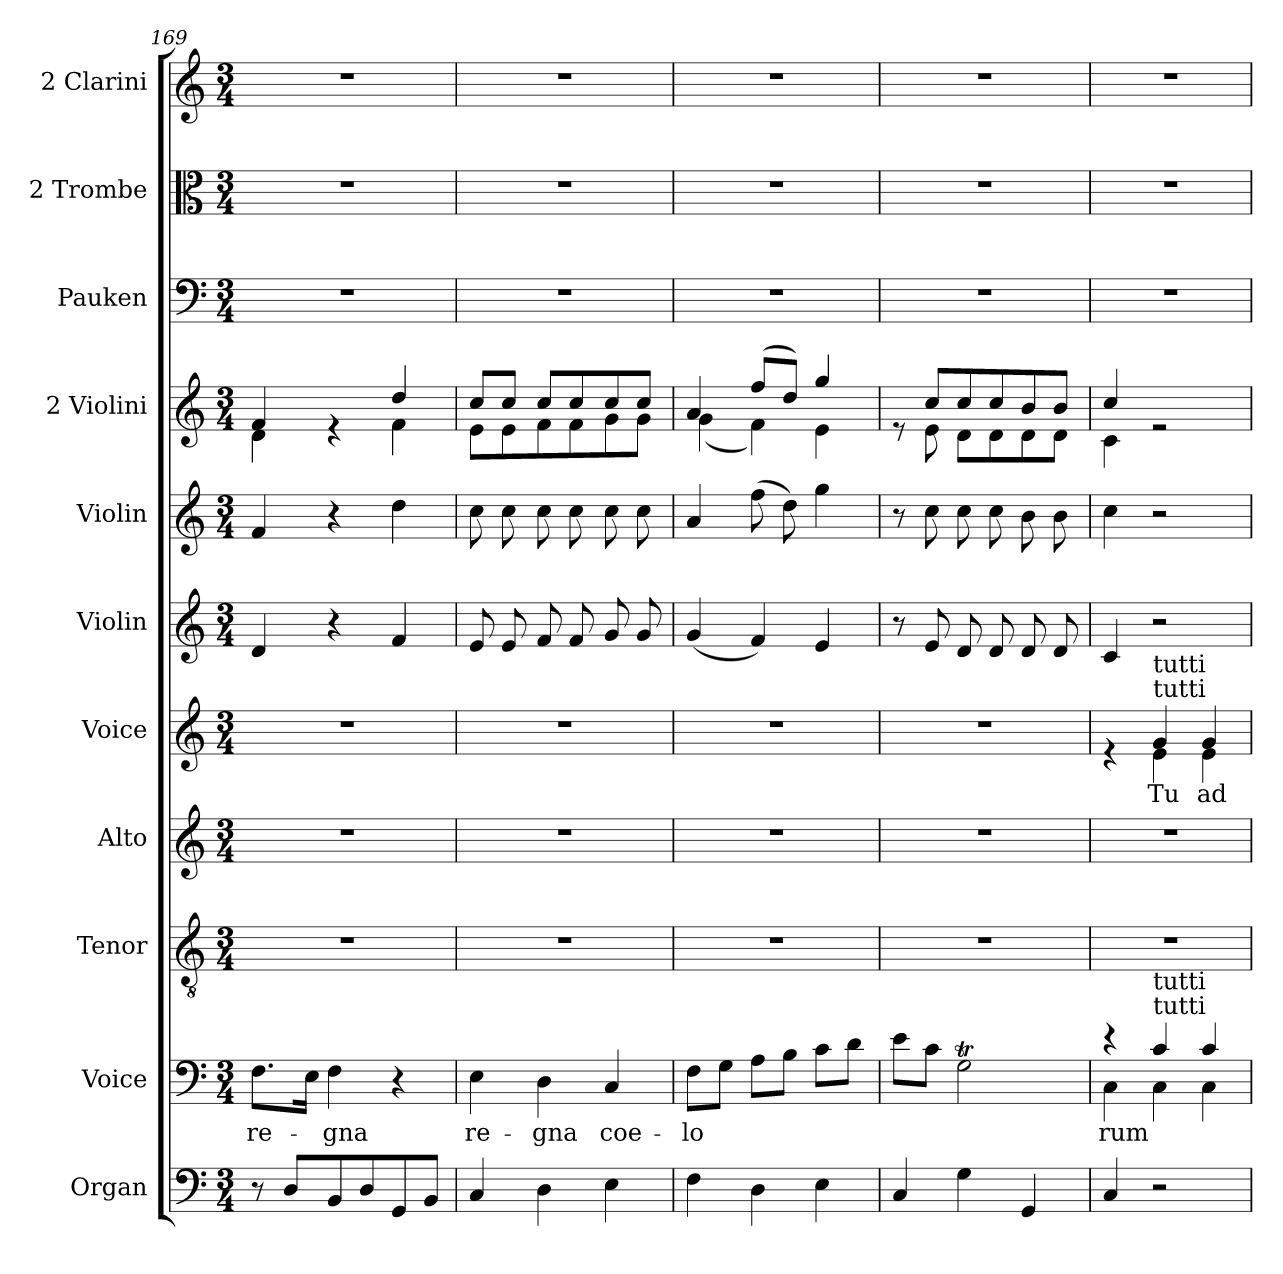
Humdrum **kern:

**kern	**kern	**text	**kern	**kern	**kern	**text	**kern	**kern	**kern	**kern	**kern	**kern
*part11	*part10	*part10	*part9	*part8	*part7	*part7	*part6	*part5	*part4	*part3	*part2	*part1
*staff11	*staff10	*staff10	*staff9	*staff8	*staff7	*staff7	*staff6	*staff5	*staff4	*staff3	*staff2	*staff1
*I"Organ	*I"Voice	*	*I"Tenor	*I"Alto	*I"Voice	*	*I"Violin	*I"Violin	*I"2 Violini	*I"Pauken	*I"2 Trombe	*I"2 Clarini
*	*	*	*	*	*	*	*I'Vln.	*I'Vln	*I'V	*I'P	*I'T	*I'C
*clefF4	*clefF4	*	*clefGv2	*clefG2	*clefG2	*	*clefG2	*clefG2	*clefG2	*clefF4	*clefC3	*clefG2
*k[]	*k[]	*	*k[]	*k[]	*k[]	*	*k[]	*k[]	*k[]	*k[]	*k[]	*k[]
*M3/4	*M3/4	*	*M3/4	*M3/4	*M3/4	*	*M3/4	*M3/4	*M3/4	*M3/4	*M3/4	*M3/4
=169	=169	=169	=169	=169	=169	=169	=169	=169	=169	=169	=169	=169
!	!	!LO:LY:b	!	!	!	!	!	!	!	!	!	!
*	*	*	*	*	*	*	*	*	*^	*	*	*
8r	8.F\L	re-	2.r	2.r	2.r	.	4d/	4f/	4f/	4d\	2.r	2.r	2.r
8D/L	.	.	.	.	.	.	.	.	.	.	.	.	.
.	16E\Jk	.	.	.	.	.	.	.	.	.	.	.	.
!	!	!LO:LY:b	!	!	!	!	!	!	!	!	!	!	!
8BB/	4F\	-gna	.	.	.	.	4r	4r	4re	4ryy	.	.	.
8D/	.	.	.	.	.	.	.	.	.	.	.	.	.
8GG/	4r	.	.	.	.	.	4f/	4dd\	4dd/	4f\	.	.	.
8BB/J	.	.	.	.	.	.	.	.	.	.	.	.	.
!!LO:LB:g=z
=170	=170	=170	=170	=170	=170	=170	=170	=170	=170	=170	=170	=170	=170
!	!	!LO:LY:b	!	!	!	!	!	!	!	!	!	!	!
4C/	4E\	re-	2.r	2.r	2.r	.	8e/	8cc\	8cc/L	8e\L	2.r	2.r	2.r
.	.	.	.	.	.	.	8e/	8cc\	8cc/J	8e\	.	.	.
!	!	!LO:LY:b	!	!	!	!	!	!	!	!	!	!	!
4D\	4D\	-gna	.	.	.	.	8f/	8cc\	8cc/L	8f\	.	.	.
.	.	.	.	.	.	.	8f/	8cc\	8cc/	8f\	.	.	.
!	!	!LO:LY:b	!	!	!	!	!	!	!	!	!	!	!
4E\	4C/	coe-	.	.	.	.	8g/	8cc\	8cc/	8g\	.	.	.
.	.	.	.	.	.	.	8g/	8cc\	8cc/J	8g\J	.	.	.
=171	=171	=171	=171	=171	=171	=171	=171	=171	=171	=171	=171	=171	=171
!	!	!LO:LY:b	!	!	!	!	!	!	!	!	!	!	!
4F\	8F\L	-lo	2.r	2.r	2.r	.	(4g/	4a/	4a/	(4g\	2.r	2.r	2.r
.	8G\J	.	.	.	.	.	.	.	.	.	.	.	.
4D\	8A\L	.	.	.	.	.	4f/)	(8ff\	(8ff/L	4f\)	.	.	.
.	8B\J	.	.	.	.	.	.	8dd\)	8dd/J)	.	.	.	.
4E\	8c\L	.	.	.	.	.	4e/	4gg\	4gg/	4e\	.	.	.
.	8d\J	.	.	.	.	.	.	.	.	.	.	.	.
=172	=172	=172	=172	=172	=172	=172	=172	=172	=172	=172	=172	=172	=172
4C/	8e\L	.	2.r	2.r	2.r	.	8r	8r	8re	8ryy	2.r	2.r	2.r
.	8c\J	.	.	.	.	.	8e/	8cc\	8cc/L	8e\	.	.	.
4G\	2GT\	.	.	.	.	.	8d/	8cc\	8cc/	8d\L	.	.	.
.	.	.	.	.	.	.	8d/	8cc\	8cc/	8d\	.	.	.
4GG/	.	.	.	.	.	.	8d/	8b\	8b/	8d\	.	.	.
.	.	.	.	.	.	.	8d/	8b\	8b/J	8d\J	.	.	.
=173	=173	=173	=173	=173	=173	=173	=173	=173	=173	=173	=173	=173	=173
*	*^	*	*	*	*	*	*	*	*	*	*	*	*
!	!	!	!LO:LY:b	!	!	!	!	!	!	!	!	!	!	!
*	*	*	*	*	*	*^	*	*	*	*	*	*	*	*
4C/	4r	4C\	rum	2.r	2.r	4re	4ryy	.	4c/	4cc\	4cc/	4c\	2.r	2.r	2.r
!	!	!	!	!	!	!LO:TX:a:t=tutti	!	!	!	!	!	!	!	!	!
!	!	!	!	!	!	!LO:TX:a:t=tutti	!	!	!	!	!	!	!	!	!
!	!LO:TX:a:t=tutti	!	!	!	!	!	!	!	!	!	!	!	!	!	!
!	!LO:TX:a:t=tutti	!	!	!	!	!	!	!	!	!	!	!	!	!	!
!	!	!	!	!	!	!	!	!LO:LY:b	!	!	!	!	!	!	!
2r	4c/	4C\	.	.	.	4g/	4e\	Tu	2r	2r	2re	2ryy	.	.	.
!	!	!	!	!	!	!	!	!LO:LY:b	!	!	!	!	!	!	!
.	4c/	4C\	.	.	.	4g/	4e\	ad	.	.	.	.	.	.	.
*	*v	*v	*	*	*	*v	*v	*	*	*	*v	*v	*	*	*
=	=	=	=	=	=	=	=	=	=	=	=	=
*-	*-	*-	*-	*-	*-	*-	*-	*-	*-	*-	*-	*-
